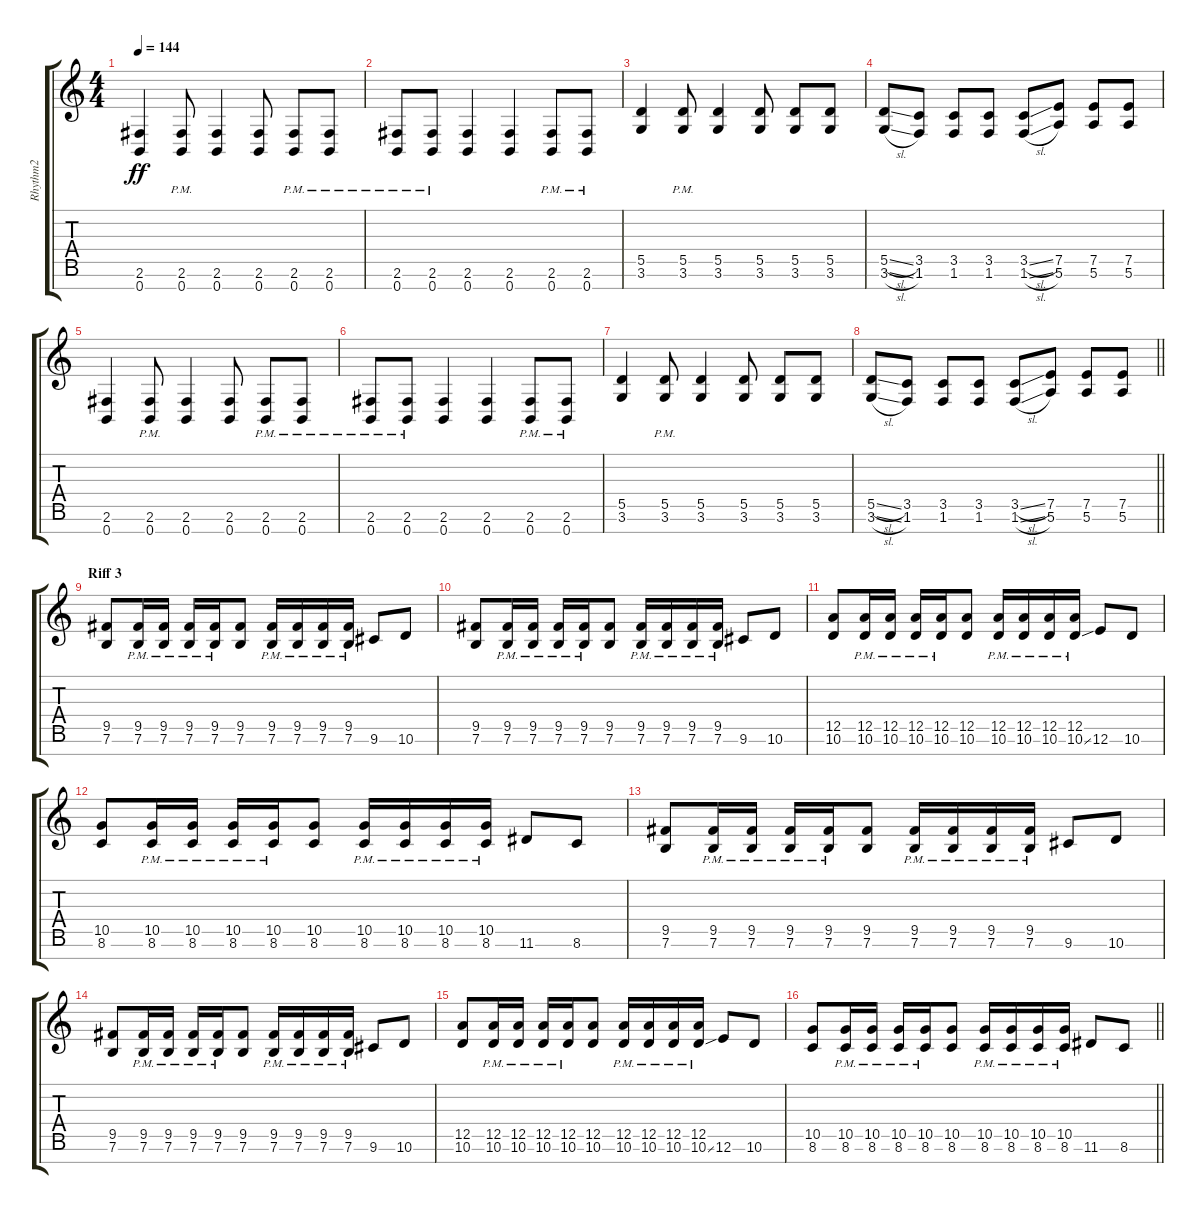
\track ("Rhythm2" "Rhythm2") {instrument overdrivenguitar}
\staff {score tabs}
\tuning (E4 B3 G3 D3 A2 E2 B1) {hide}
\ts (4 4)
\tempo 144
\clef g2
\ks c
(2.6 0.7).4{dy ff} (2.6{pm} 0.7{pm}).8 (2.6 0.7).4 (2.6 0.7).8 (2.6{pm} 0.7{pm}).8 (2.6{pm} 0.7{pm}).8 |
(2.6{pm} 0.7{pm}).8 (2.6{pm} 0.7{pm}).8 (2.6 0.7).4 (2.6 0.7).4 (2.6{pm} 0.7{pm}).8 (2.6{pm} 0.7{pm}).8 |
(5.5 3.6).4 (5.5{pm} 3.6{pm}).8 (5.5 3.6).4 (5.5 3.6).8 (5.5 3.6).8 (5.5 3.6).8 |
(5.5{sl} 3.6{sl}).8 (3.5 1.6).8 (3.5 1.6).8 (3.5 1.6).8 (3.5{sl} 1.6{sl}).8 (7.5 5.6).8 (7.5 5.6).8 (7.5 5.6).8 |
(2.6 0.7).4 (2.6{pm} 0.7{pm}).8 (2.6 0.7).4 (2.6 0.7).8 (2.6{pm} 0.7{pm}).8 (2.6{pm} 0.7{pm}).8 |
(2.6{pm} 0.7{pm}).8 (2.6{pm} 0.7{pm}).8 (2.6 0.7).4 (2.6 0.7).4 (2.6{pm} 0.7{pm}).8 (2.6{pm} 0.7{pm}).8 |
(5.5 3.6).4 (5.5{pm} 3.6{pm}).8 (5.5 3.6).4 (5.5 3.6).8 (5.5 3.6).8 (5.5 3.6).8 |
\barLineRight lightlight
(5.5{sl} 3.6{sl}).8 (3.5 1.6).8 (3.5 1.6).8 (3.5 1.6).8 (3.5{sl} 1.6{sl}).8 (7.5 5.6).8 (7.5 5.6).8 (7.5 5.6).8 |
\section ("" "Riff 3")
(9.5 7.6).8 (9.5{pm} 7.6{pm}).16 (9.5{pm} 7.6{pm}).16 (9.5{pm} 7.6{pm}).16 (9.5{pm} 7.6{pm}).16 (9.5 7.6).8 (9.5{pm} 7.6{pm}).16 (9.5{pm} 7.6{pm}).16 (9.5{pm} 7.6{pm}).16 (9.5{pm} 7.6{pm}).16 9.6.8 10.6.8 |
(9.5 7.6).8 (9.5{pm} 7.6{pm}).16 (9.5{pm} 7.6{pm}).16 (9.5{pm} 7.6{pm}).16 (9.5{pm} 7.6{pm}).16 (9.5 7.6).8 (9.5{pm} 7.6{pm}).16 (9.5{pm} 7.6{pm}).16 (9.5{pm} 7.6{pm}).16 (9.5{pm} 7.6{pm}).16 9.6.8 10.6.8 |
(12.5 10.6).8 (12.5{pm} 10.6{pm}).16 (12.5{pm} 10.6{pm}).16 (12.5{pm} 10.6{pm}).16 (12.5{pm} 10.6{pm}).16 (12.5 10.6).8 (12.5{pm} 10.6{pm}).16 (12.5{pm} 10.6{pm}).16 (12.5{pm} 10.6{pm}).16 (12.5{pm} 10.6{ss pm}).16 12.6.8 10.6.8 |
(10.5 8.6).8 (10.5{pm} 8.6{pm}).16 (10.5{pm} 8.6{pm}).16 (10.5{pm} 8.6{pm}).16 (10.5{pm} 8.6{pm}).16 (10.5 8.6).8 (10.5{pm} 8.6{pm}).16 (10.5{pm} 8.6{pm}).16 (10.5{pm} 8.6{pm}).16 (10.5{pm} 8.6{pm}).16 11.6.8 8.6.8 |
(9.5 7.6).8 (9.5{pm} 7.6{pm}).16 (9.5{pm} 7.6{pm}).16 (9.5{pm} 7.6{pm}).16 (9.5{pm} 7.6{pm}).16 (9.5 7.6).8 (9.5{pm} 7.6{pm}).16 (9.5{pm} 7.6{pm}).16 (9.5{pm} 7.6{pm}).16 (9.5{pm} 7.6{pm}).16 9.6.8 10.6.8 |
(9.5 7.6).8 (9.5{pm} 7.6{pm}).16 (9.5{pm} 7.6{pm}).16 (9.5{pm} 7.6{pm}).16 (9.5{pm} 7.6{pm}).16 (9.5 7.6).8 (9.5{pm} 7.6{pm}).16 (9.5{pm} 7.6{pm}).16 (9.5{pm} 7.6{pm}).16 (9.5{pm} 7.6{pm}).16 9.6.8 10.6.8 |
(12.5 10.6).8 (12.5{pm} 10.6{pm}).16 (12.5{pm} 10.6{pm}).16 (12.5{pm} 10.6{pm}).16 (12.5{pm} 10.6{pm}).16 (12.5 10.6).8 (12.5{pm} 10.6{pm}).16 (12.5{pm} 10.6{pm}).16 (12.5{pm} 10.6{pm}).16 (12.5{pm} 10.6{ss pm}).16 12.6.8 10.6.8 |
\barLineRight lightlight
(10.5 8.6).8 (10.5{pm} 8.6{pm}).16 (10.5{pm} 8.6{pm}).16 (10.5{pm} 8.6{pm}).16 (10.5{pm} 8.6{pm}).16 (10.5 8.6).8 (10.5{pm} 8.6{pm}).16 (10.5{pm} 8.6{pm}).16 (10.5{pm} 8.6{pm}).16 (10.5{pm} 8.6{pm}).16 11.6.8 8.6.8
